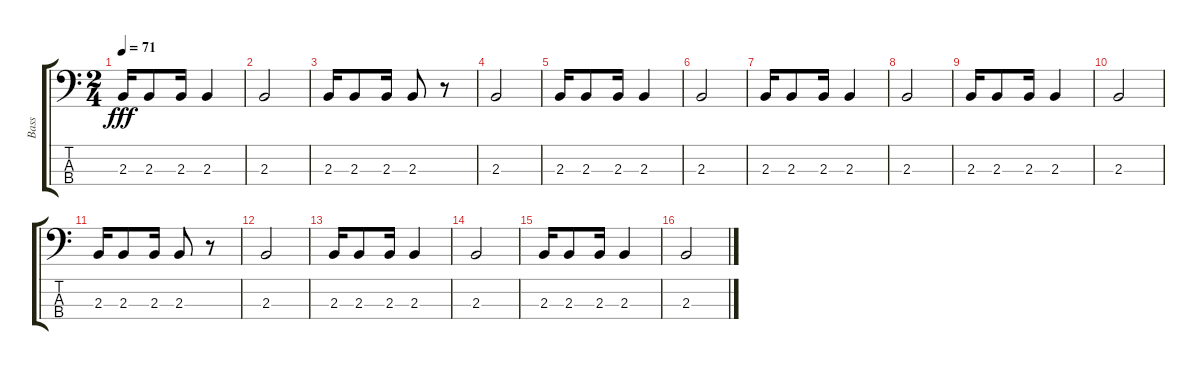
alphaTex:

\track ("Bass" "Bass") {instrument electricbassfinger}
\staff {score tabs}
\tuning (G2 D2 A1 E1) {hide}
\ts (2 4)
\tempo 71
\clef f4
\ks c
2.3.16{dy fff} 2.3.8 2.3.16 2.3.4 |
2.3.2 |
2.3.16 2.3.8 2.3.16 2.3.8 r.8 |
2.3.2 |
2.3.16 2.3.8 2.3.16 2.3.4 |
2.3.2 |
2.3.16 2.3.8 2.3.16 2.3.4 |
2.3.2 |
2.3.16 2.3.8 2.3.16 2.3.4 |
2.3.2 |
2.3.16 2.3.8 2.3.16{volume 16} 2.3.8{volume 16} r.8 |
2.3.2 |
2.3.16{volume 14} 2.3.8{volume 14} 2.3.16{volume 14} 2.3.4{volume 14} |
2.3.2{volume 13} |
2.3.16{volume 10} 2.3.8{volume 10} 2.3.16{volume 10} 2.3.4{volume 9} |
2.3.2{volume 8}
